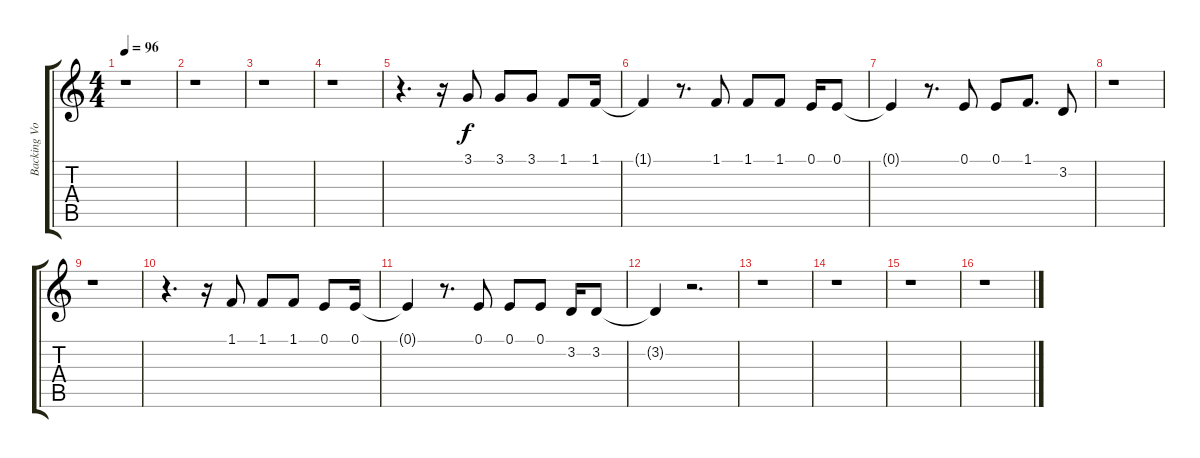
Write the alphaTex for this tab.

\track ("Backing Vocals" "Backing Vo") {instrument altosax}
\staff {score tabs}
\tuning (E4 B3 G3 D3 A2 E2) {hide}
\ts (4 4)
\tempo 96
\clef g2
\ks c
r.1{dy f} |
r.1 |
r.1 |
r.1 |
r.4{d} r.16 3.1.8 3.1.8 3.1.8 1.1.8 1.1.16 |
1.1{t}.4 r.8{d} 1.1.8 1.1.8 1.1.8 0.1.16 0.1.8 |
0.1{t}.4 r.8{d} 0.1.8 0.1.8 1.1.8{d} 3.2.8 |
r.1 |
r.1 |
r.4{d} r.16 1.1.8 1.1.8 1.1.8 0.1.8 0.1.16 |
0.1{t}.4 r.8{d} 0.1.8 0.1.8 0.1.8 3.2.16 3.2.8 |
3.2{t}.4 r.2{d} |
r.1 |
r.1 |
r.1 |
r.1
